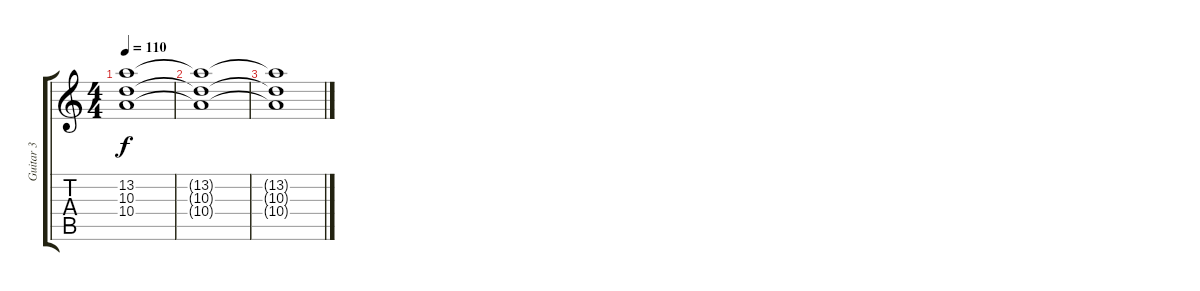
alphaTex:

\track ("Guitar 3" "Guitar 3") {instrument overdrivenguitar}
\staff {score tabs}
\tuning (Db4 Ab3 E3 B2 Gb2 B1) {hide}
\ts (4 4)
\tempo 110
\clef g2
\ks c
(13.2{t} 10.3{t} 10.4{t}).1{dy f} |
(13.2{t} 10.3{t} 10.4{t}).1 |
(13.2{t} 10.3{t} 10.4{t}).1
